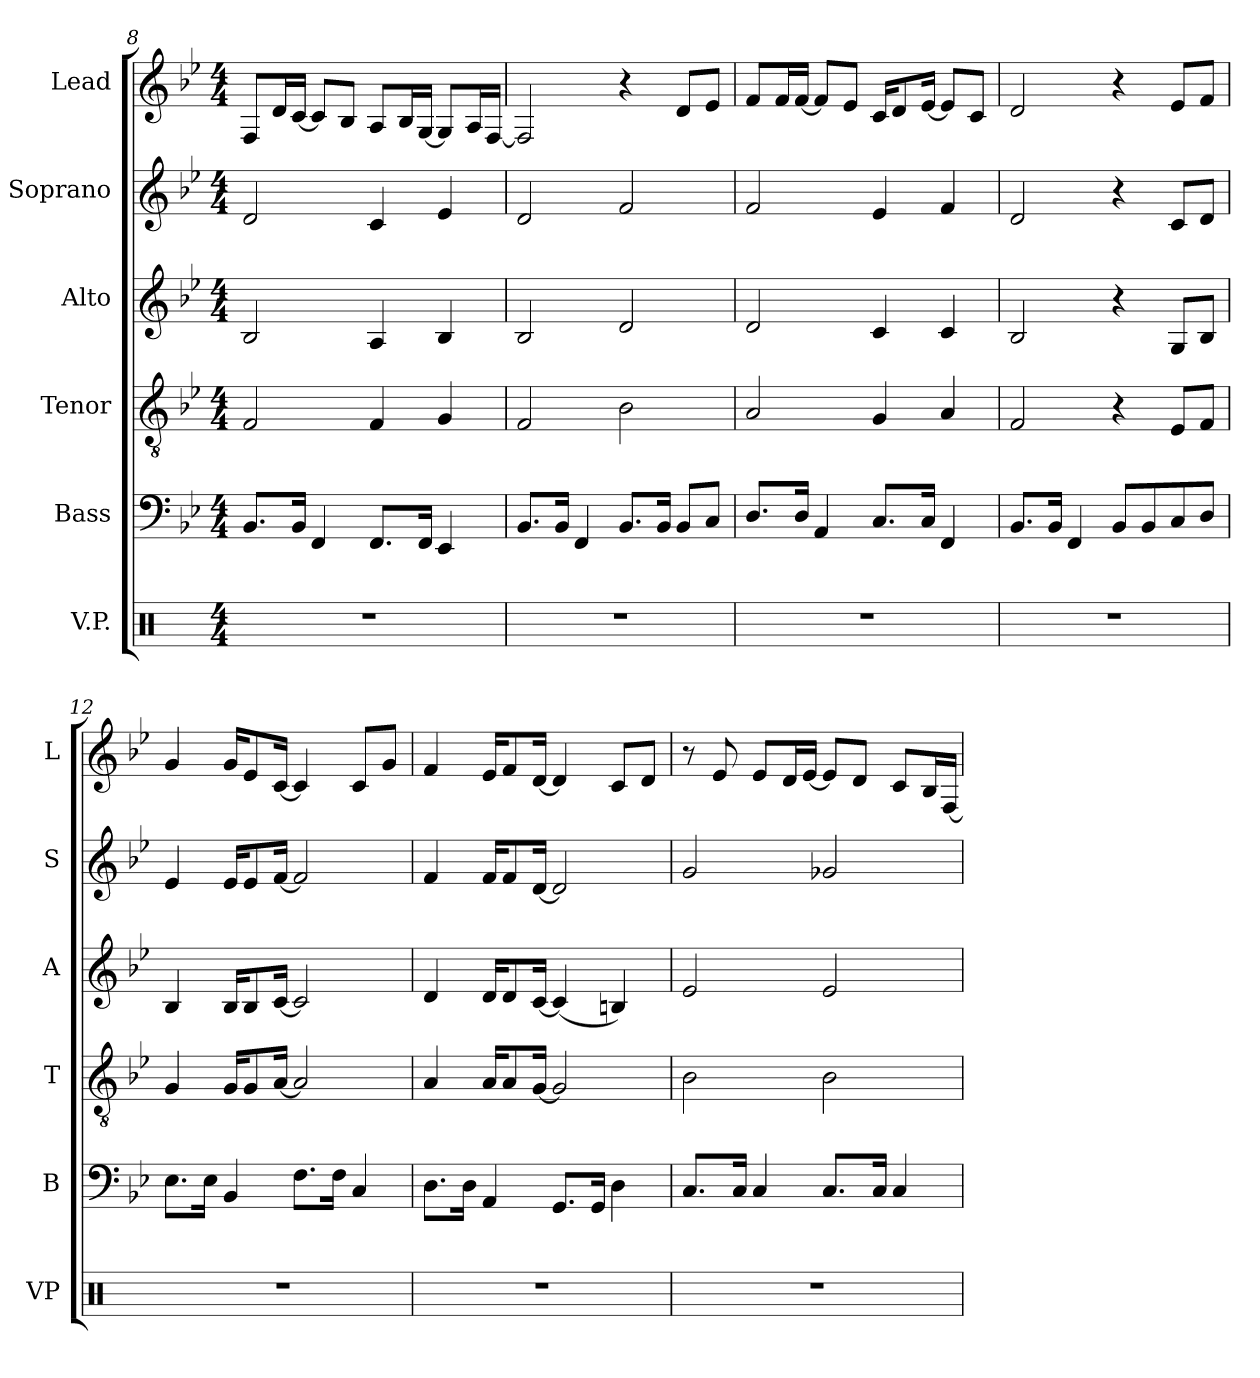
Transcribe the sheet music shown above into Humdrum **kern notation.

**kern	**kern	**kern	**kern	**kern	**kern
*part6	*part5	*part4	*part3	*part2	*part1
*staff6	*staff5	*staff4	*staff3	*staff2	*staff1
*I"V.P.	*I"Bass	*I"Tenor	*I"Alto	*I"Soprano	*I"Lead
*I'VP	*I'B	*I'T	*I'A	*I'S	*I'L
!!LO:PB:g=z
*clefX	*clefF4	*clefGv2	*clefG2	*clefG2	*clefG2
*k[]	*k[b-e-]	*k[b-e-]	*k[b-e-]	*k[b-e-]	*k[b-e-]
*M4/4	*M4/4	*M4/4	*M4/4	*M4/4	*M4/4
=8	=8	=8	=8	=8	=8
1r	8.BB-/L	2F/	2B-/	2d/	8F/L
.	.	.	.	.	16d/L
.	16BB-/Jk	.	.	.	[16c/JJ
.	4FF/	.	.	.	8c/L]
.	.	.	.	.	8B-/J
.	8.FF/L	4F/	4A/	4c/	8A/L
.	.	.	.	.	16B-/L
.	16FF/Jk	.	.	.	[16G/JJ
.	4EE-/	4G/	4B-/	4e-/	8G/L]
.	.	.	.	.	16A/L
.	.	.	.	.	[16F/JJ
=9	=9	=9	=9	=9	=9
1r	8.BB-/L	2F/	2B-/	2d/	2F/]
.	16BB-/Jk	.	.	.	.
.	4FF/	.	.	.	.
.	8.BB-/L	2B-\	2d/	2f/	4r
.	16BB-/Jk	.	.	.	.
.	8BB-/L	.	.	.	8d/L
.	8C/J	.	.	.	8e-/J
=10	=10	=10	=10	=10	=10
1r	8.D/L	2A/	2d/	2f/	8f/L
.	.	.	.	.	16f/L
.	16D/Jk	.	.	.	[16f/JJ
.	4AA/	.	.	.	8f/L]
.	.	.	.	.	8e-/J
.	8.C/L	4G/	4c/	4e-/	16c/KL
.	.	.	.	.	8d/
.	16C/Jk	.	.	.	[16e-/Jk
.	4FF/	4A/	4c/	4f/	8e-/L]
.	.	.	.	.	8c/J
=11	=11	=11	=11	=11	=11
1r	8.BB-/L	2F/	2B-/	2d/	2d/
.	16BB-/Jk	.	.	.	.
.	4FF/	.	.	.	.
.	8BB-/L	4r	4r	4r	4r
.	8BB-/	.	.	.	.
.	8C/	8E-/L	8G/L	8c/L	8e-/L
.	8D/J	8F/J	8B-/J	8d/J	8f/J
!!LO:LB:g=z
=12	=12	=12	=12	=12	=12
1r	8.E-\L	4G/	4B-/	4e-/	4g/
.	16E-\Jk	.	.	.	.
.	4BB-/	16G/KL	16B-/KL	16e-/KL	16g/KL
.	.	8G/	8B-/	8e-/	8e-/
.	.	[16A/Jk	[16c/Jk	[16f/Jk	[16c/Jk
.	8.F\L	2A/]	2c/]	2f/]	4c/]
.	16F\Jk	.	.	.	.
.	4C/	.	.	.	8c/L
.	.	.	.	.	8g/J
=13	=13	=13	=13	=13	=13
1r	8.D\L	4A/	4d/	4f/	4f/
.	16D\Jk	.	.	.	.
.	4AA/	16A/KL	16d/KL	16f/KL	16e-/KL
.	.	8A/	8d/	8f/	8f/
.	.	[16G/Jk	[16c/Jk	[16d/Jk	[16d/Jk
.	8.GG/L	2G/]	(4c/]	2d/]	4d/]
.	16GG/Jk	.	.	.	.
.	4D\	.	4Bn/)	.	8c/L
.	.	.	.	.	8d/J
=14	=14	=14	=14	=14	=14
1r	8.C/L	2B-\	2e-/	2g/	8r
.	.	.	.	.	8e-/
.	16C/Jk	.	.	.	.
.	4C/	.	.	.	8e-/L
.	.	.	.	.	16d/L
.	.	.	.	.	[16e-/JJ
.	8.C/L	2B-\	2e-/	2g-X/	8e-/L]
.	.	.	.	.	8d/J
.	16C/Jk	.	.	.	.
.	4C/	.	.	.	8c/L
.	.	.	.	.	16B-/L
.	.	.	.	.	[16F/JJ
=	=	=	=	=	=
*-	*-	*-	*-	*-	*-
